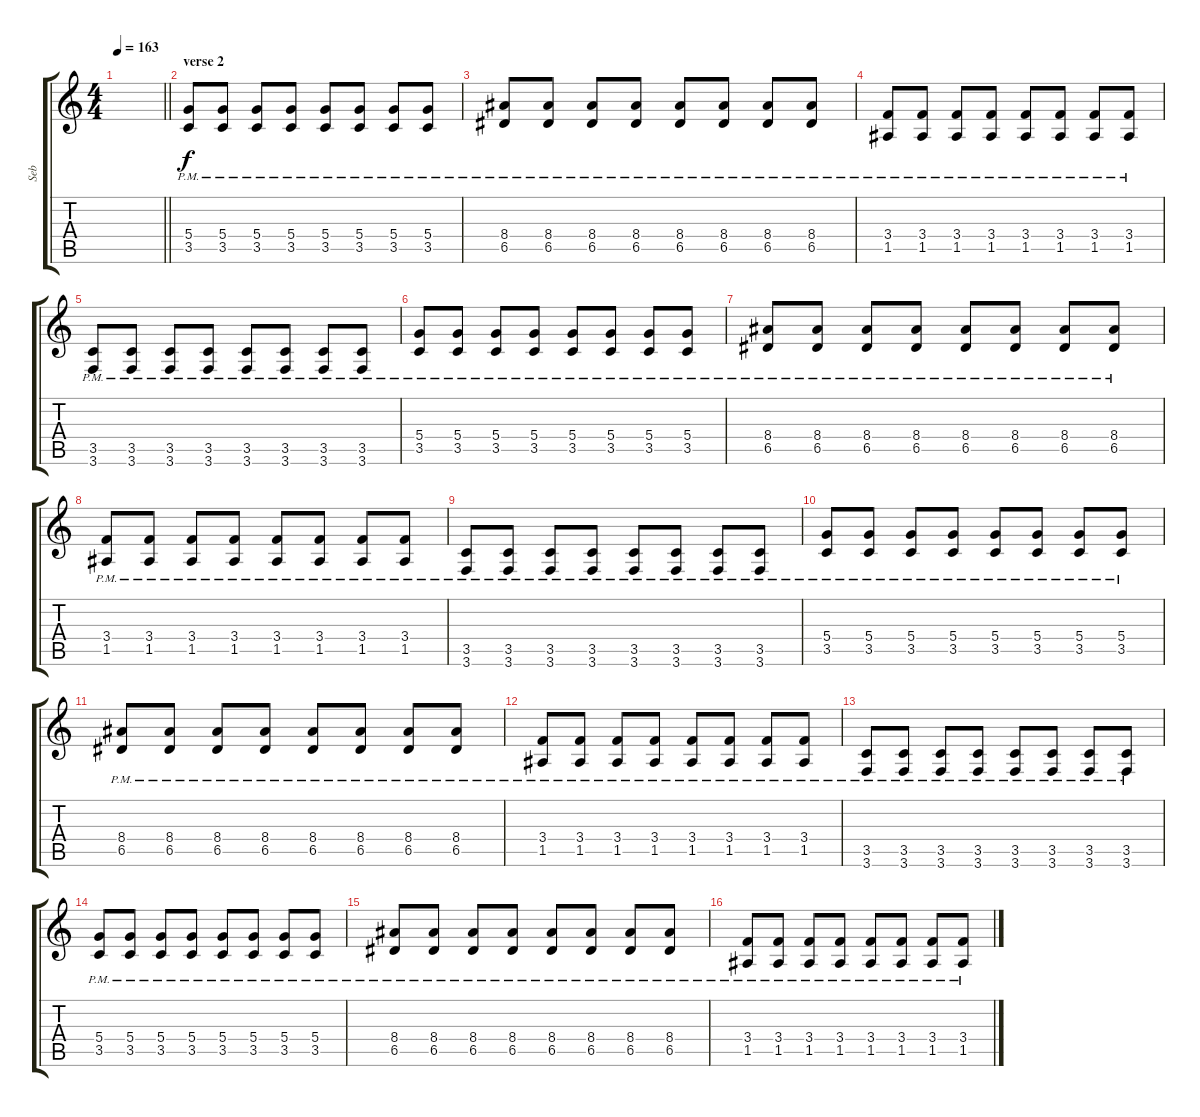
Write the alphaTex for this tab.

\track ("Seb" "Seb") {instrument distortionguitar bank 255}
\staff {score tabs}
\tuning (E4 B3 G3 D3 A2 D2) {hide}
\ts (4 4)
\tempo 163
\clef g2
\barLineRight lightlight
\ks c
|
\section ("" "verse 2")
(5.4{pm} 3.5{pm}).8 (5.4{pm} 3.5{pm}).8 (5.4{pm} 3.5{pm}).8 (5.4{pm} 3.5{pm}).8 (5.4{pm} 3.5{pm}).8 (5.4{pm} 3.5{pm}).8 (5.4{pm} 3.5{pm}).8 (5.4{pm} 3.5{pm}).8 |
(8.4{pm} 6.5{pm}).8 (8.4{pm} 6.5{pm}).8 (8.4{pm} 6.5{pm}).8 (8.4{pm} 6.5{pm}).8 (8.4{pm} 6.5{pm}).8 (8.4{pm} 6.5{pm}).8 (8.4{pm} 6.5{pm}).8 (8.4{pm} 6.5{pm}).8 |
(3.4{pm} 1.5{pm}).8 (3.4{pm} 1.5{pm}).8 (3.4{pm} 1.5{pm}).8 (3.4{pm} 1.5{pm}).8 (3.4{pm} 1.5{pm}).8 (3.4{pm} 1.5{pm}).8 (3.4{pm} 1.5{pm}).8 (3.4{pm} 1.5{pm}).8 |
(3.5{pm} 3.6{pm}).8 (3.5{pm} 3.6{pm}).8 (3.5{pm} 3.6{pm}).8 (3.5{pm} 3.6{pm}).8 (3.5{pm} 3.6{pm}).8 (3.5{pm} 3.6{pm}).8 (3.5{pm} 3.6{pm}).8 (3.5{pm} 3.6{pm}).8 |
(5.4{pm} 3.5{pm}).8 (5.4{pm} 3.5{pm}).8 (5.4{pm} 3.5{pm}).8 (5.4{pm} 3.5{pm}).8 (5.4{pm} 3.5{pm}).8 (5.4{pm} 3.5{pm}).8 (5.4{pm} 3.5{pm}).8 (5.4{pm} 3.5{pm}).8 |
(8.4{pm} 6.5{pm}).8 (8.4{pm} 6.5{pm}).8 (8.4{pm} 6.5{pm}).8 (8.4{pm} 6.5{pm}).8 (8.4{pm} 6.5{pm}).8 (8.4{pm} 6.5{pm}).8 (8.4{pm} 6.5{pm}).8 (8.4{pm} 6.5{pm}).8 |
(3.4{pm} 1.5{pm}).8 (3.4{pm} 1.5{pm}).8 (3.4{pm} 1.5{pm}).8 (3.4{pm} 1.5{pm}).8 (3.4{pm} 1.5{pm}).8 (3.4{pm} 1.5{pm}).8 (3.4{pm} 1.5{pm}).8 (3.4{pm} 1.5{pm}).8 |
(3.5{pm} 3.6{pm}).8 (3.5{pm} 3.6{pm}).8 (3.5{pm} 3.6{pm}).8 (3.5{pm} 3.6{pm}).8 (3.5{pm} 3.6{pm}).8 (3.5{pm} 3.6{pm}).8 (3.5{pm} 3.6{pm}).8 (3.5{pm} 3.6{pm}).8 |
(5.4{pm} 3.5{pm}).8 (5.4{pm} 3.5{pm}).8 (5.4{pm} 3.5{pm}).8 (5.4{pm} 3.5{pm}).8 (5.4{pm} 3.5{pm}).8 (5.4{pm} 3.5{pm}).8 (5.4{pm} 3.5{pm}).8 (5.4{pm} 3.5{pm}).8 |
(8.4{pm} 6.5{pm}).8 (8.4{pm} 6.5{pm}).8 (8.4{pm} 6.5{pm}).8 (8.4{pm} 6.5{pm}).8 (8.4{pm} 6.5{pm}).8 (8.4{pm} 6.5{pm}).8 (8.4{pm} 6.5{pm}).8 (8.4{pm} 6.5{pm}).8 |
(3.4{pm} 1.5{pm}).8 (3.4{pm} 1.5{pm}).8 (3.4{pm} 1.5{pm}).8 (3.4{pm} 1.5{pm}).8 (3.4{pm} 1.5{pm}).8 (3.4{pm} 1.5{pm}).8 (3.4{pm} 1.5{pm}).8 (3.4{pm} 1.5{pm}).8 |
(3.5{pm} 3.6{pm}).8 (3.5{pm} 3.6{pm}).8 (3.5{pm} 3.6{pm}).8 (3.5{pm} 3.6{pm}).8 (3.5{pm} 3.6{pm}).8 (3.5{pm} 3.6{pm}).8 (3.5{pm} 3.6{pm}).8 (3.5{pm} 3.6{pm}).8 |
(5.4{pm} 3.5{pm}).8 (5.4{pm} 3.5{pm}).8 (5.4{pm} 3.5{pm}).8 (5.4{pm} 3.5{pm}).8 (5.4{pm} 3.5{pm}).8 (5.4{pm} 3.5{pm}).8 (5.4{pm} 3.5{pm}).8 (5.4{pm} 3.5{pm}).8 |
(8.4{pm} 6.5{pm}).8 (8.4{pm} 6.5{pm}).8 (8.4{pm} 6.5{pm}).8 (8.4{pm} 6.5{pm}).8 (8.4{pm} 6.5{pm}).8 (8.4{pm} 6.5{pm}).8 (8.4{pm} 6.5{pm}).8 (8.4{pm} 6.5{pm}).8 |
(3.4{pm} 1.5{pm}).8 (3.4{pm} 1.5{pm}).8 (3.4{pm} 1.5{pm}).8 (3.4{pm} 1.5{pm}).8 (3.4{pm} 1.5{pm}).8 (3.4{pm} 1.5{pm}).8 (3.4{pm} 1.5{pm}).8 (3.4{pm} 1.5{pm}).8
